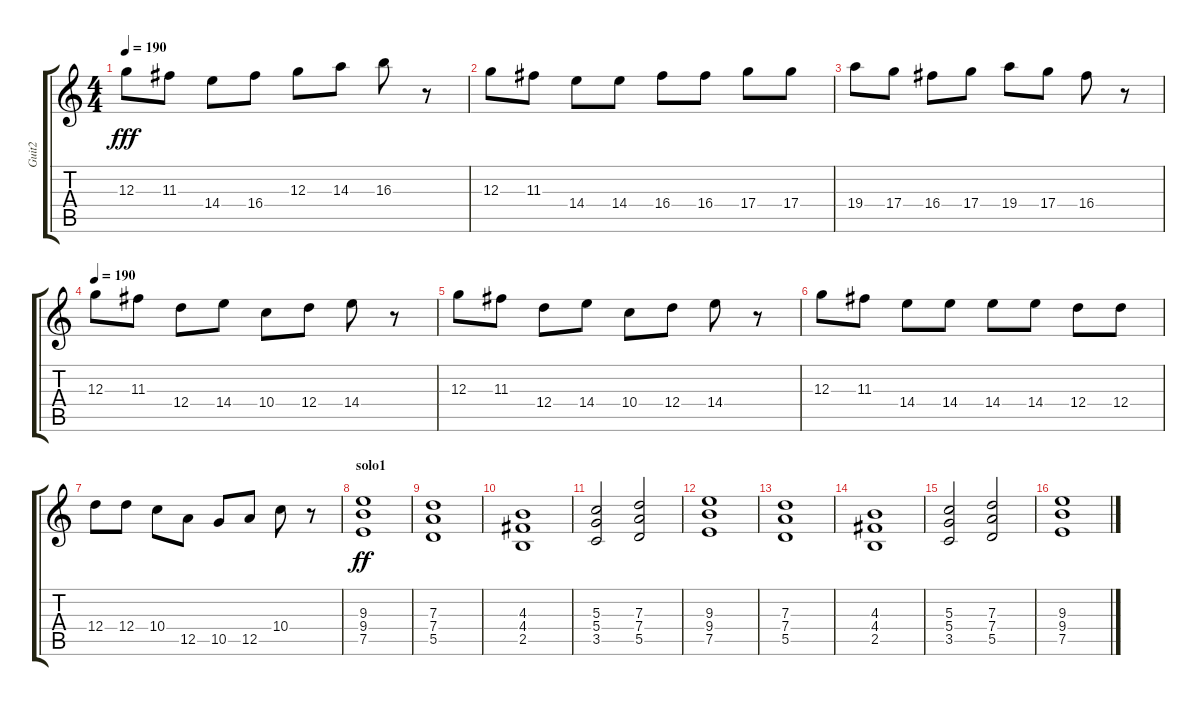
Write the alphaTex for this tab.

\track ("Guit2" "Guit2") {instrument electricguitarclean}
\staff {score tabs}
\tuning (E4 B3 G3 D3 A2 E2) {hide}
\ts (4 4)
\tempo 190
\clef g2
\ks c
12.3.8{dy fff} 11.3.8 14.4.8 16.4.8 12.3.8 14.3.8 16.3.8 r.8 |
12.3.8 11.3.8 14.4.8 14.4.8 16.4.8 16.4.8 17.4.8 17.4.8 |
19.4.8 17.4.8 16.4.8 17.4.8 19.4.8 17.4.8 16.4.8 r.8 |
\tempo 190
12.3.8{volume 11 instrument overdrivenguitar} 11.3.8 12.4.8 14.4.8 10.4.8 12.4.8 14.4.8 r.8 |
12.3.8 11.3.8 12.4.8 14.4.8 10.4.8 12.4.8 14.4.8 r.8 |
12.3.8 11.3.8 14.4.8 14.4.8 14.4.8 14.4.8 12.4.8 12.4.8 |
12.4.8 12.4.8 10.4.8 12.5.8 10.5.8 12.5.8 10.4.8 r.8 |
\section ("" "solo1")
(9.3 9.4 7.5).1{dy ff} |
(7.3 7.4 5.5).1 |
(4.3 4.4 2.5).1 |
(5.3 5.4 3.5).2 (7.3 7.4 5.5).2 |
(9.3 9.4 7.5).1 |
(7.3 7.4 5.5).1 |
(4.3 4.4 2.5).1 |
(5.3 5.4 3.5).2 (7.3 7.4 5.5).2 |
(9.3 9.4 7.5).1
